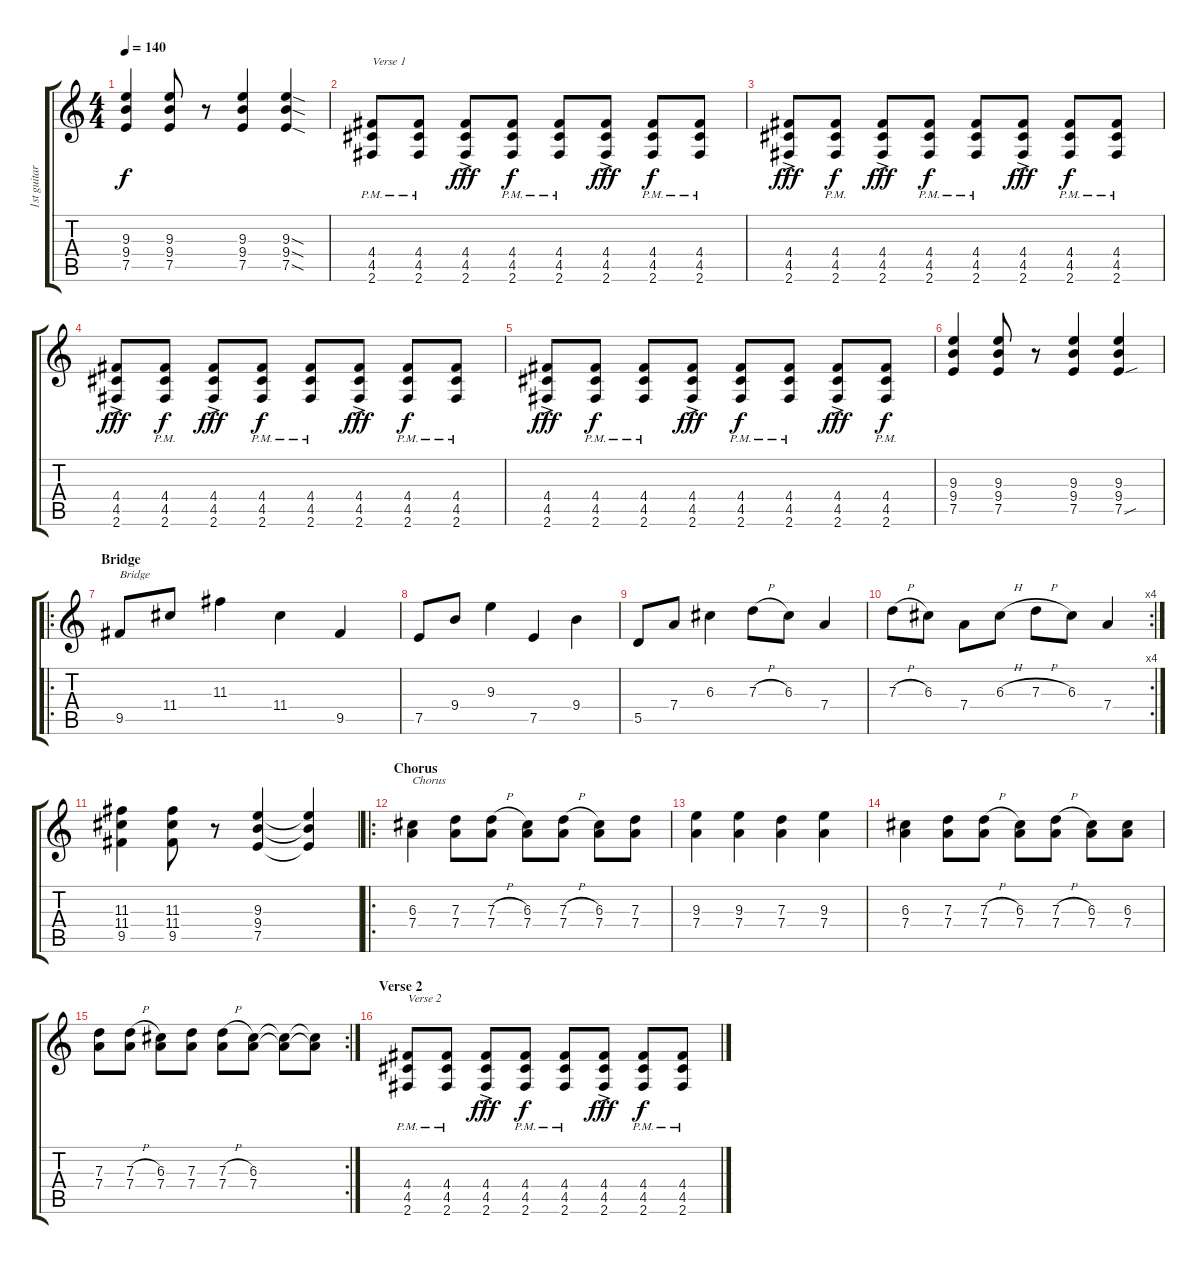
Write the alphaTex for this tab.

\track ("1st guitar" "1st guitar") {instrument distortionguitar}
\staff {score tabs}
\tuning (E4 B3 G3 D3 A2 E2) {hide}
\ts (4 4)
\tempo 140
\clef g2
\ks c
(9.3 9.4 7.5).4{dy f} (9.3 9.4 7.5).8 r.8 (9.3 9.4 7.5).4 (9.3{sod} 9.4{sod} 7.5{sod}).4 |
(4.4{pm} 4.5{pm} 2.6).8{txt "Verse 1"} (4.4{pm} 4.5{pm} 2.6{pm}).8 (4.4{ac} 4.5 2.6).8{dy fff} (4.4{pm} 4.5{pm} 2.6{pm}).8{dy f} (4.4{pm} 4.5{pm} 2.6{pm}).8 (4.4{ac} 4.5{ac} 2.6{ac}).8{dy fff} (4.4{pm} 4.5{pm} 2.6{pm}).8{dy f} (4.4{pm} 4.5{pm} 2.6{pm}).8 |
(4.4{ac} 4.5{ac} 2.6{ac}).8{dy fff} (4.4{pm} 4.5{pm} 2.6{pm}).8{dy f} (4.4{ac} 4.5 2.6).8{dy fff} (4.4{pm} 4.5{pm} 2.6{pm}).8{dy f} (4.4{pm} 4.5{pm} 2.6{pm}).8 (4.4{ac} 4.5{ac} 2.6{ac}).8{dy fff} (4.4{pm} 4.5{pm} 2.6{pm}).8{dy f} (4.4{pm} 4.5{pm} 2.6{pm}).8 |
(4.4{ac} 4.5{ac} 2.6{ac}).8{dy fff} (4.4{pm} 4.5{pm} 2.6{pm}).8{dy f} (4.4{ac} 4.5 2.6).8{dy fff} (4.4{pm} 4.5{pm} 2.6{pm}).8{dy f} (4.4{pm} 4.5{pm} 2.6{pm}).8 (4.4{ac} 4.5{ac} 2.6{ac}).8{dy fff} (4.4{pm} 4.5{pm} 2.6{pm}).8{dy f} (4.4{pm} 4.5{pm} 2.6{pm}).8 |
(4.4{ac} 4.5{ac} 2.6{ac}).8{dy fff} (4.4{pm} 4.5{pm} 2.6{pm}).8{dy f} (4.4{pm} 4.5{pm} 2.6{pm}).8 (4.4{ac} 4.5{ac} 2.6{ac}).8{dy fff} (4.4{pm} 4.5{pm} 2.6{pm}).8{dy f} (4.4{pm} 4.5{pm} 2.6{pm}).8 (4.4{ac} 4.5 2.6).8{dy fff} (4.4{pm} 4.5{pm} 2.6{pm}).8{dy f} |
(9.3 9.4 7.5).4 (9.3 9.4 7.5).8 r.8 (9.3 9.4 7.5).4 (9.3 9.4 7.5{sou}).4 |
\ro
\section ("" "Bridge")
9.5.8{txt "Bridge"} 11.4.8 11.3.4 11.4.4 9.5.4 |
7.5.8 9.4.8 9.3.4 7.5.4 9.4.4 |
5.5.8 7.4.8 6.3.4 7.3{h}.8 6.3.8 7.4.4 |
\rc 4
7.3{h}.8 6.3.8 7.4.8 6.3{h}.8 7.3{h}.8 6.3.8 7.4.4 |
(11.3 11.4 9.5).4 (11.3 11.4 9.5).8 r.8 (9.3 9.4 7.5).4 (9.3{t} 9.4{t} 7.5{t}).4 |
\ro
\section ("" "Chorus")
(6.3 7.4).4{txt "Chorus"} (7.3 7.4).8 (7.3{h} 7.4).8 (6.3 7.4).8 (7.3{h} 7.4).8 (6.3 7.4).8 (7.3 7.4).8 |
(9.3 7.4).4 (9.3 7.4).4 (7.3 7.4).4 (9.3 7.4).4 |
(6.3 7.4).4 (7.3 7.4).8 (7.3{h} 7.4).8 (6.3 7.4).8 (7.3{h} 7.4).8 (6.3 7.4).8 (6.3 7.4).8 |
\rc 2
(7.3 7.4).8 (7.3{h} 7.4).8 (6.3 7.4).8 (7.3 7.4).8 (7.3{h} 7.4).8 (6.3 7.4).8 (6.3{t} 7.4{t}).8 (6.3{t} 7.4{t}).8 |
\section ("" "Verse 2")
(4.4{pm} 4.5{pm} 2.6).8{txt "Verse 2"} (4.4{pm} 4.5{pm} 2.6{pm}).8 (4.4{ac} 4.5 2.6).8{dy fff} (4.4{pm} 4.5{pm} 2.6{pm}).8{dy f} (4.4{pm} 4.5{pm} 2.6{pm}).8 (4.4{ac} 4.5{ac} 2.6{ac}).8{dy fff} (4.4{pm} 4.5{pm} 2.6{pm}).8{dy f} (4.4{pm} 4.5{pm} 2.6{pm}).8
